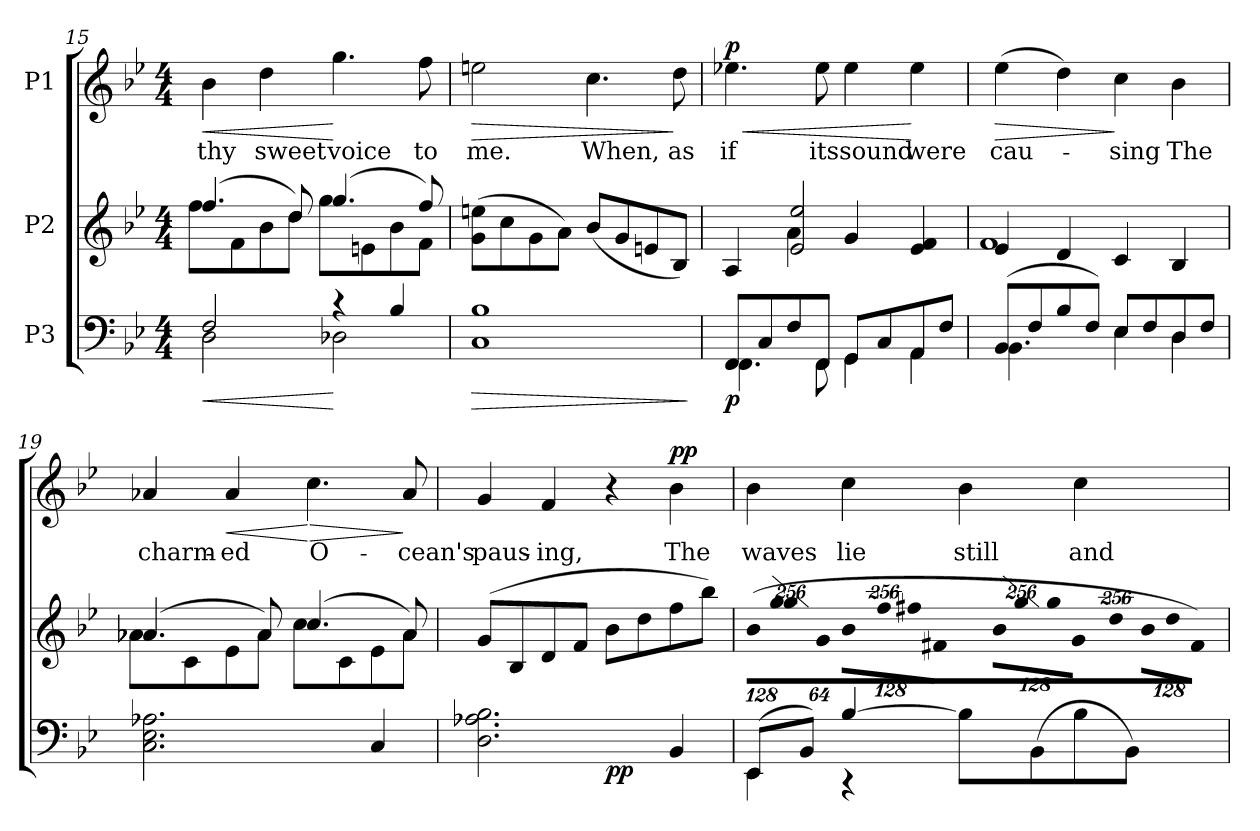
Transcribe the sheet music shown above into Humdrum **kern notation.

**kern	**dynam	**kern	**kern	**text	**dynam
*part3	*part3	*part2	*part1	*part1	*part1
*staff3	*staff3	*staff2	*staff1	*staff1	*staff1
*I"P3	*	*I"P2	*I"P1	*	*
*clefF4	*	*clefG2	*clefG2	*	*
*k[b-e-]	*	*k[b-e-]	*k[b-e-]	*	*
*B-:	*	*B-:	*B-:	*	*
*M4/4	*	*M4/4	*M4/4	*	*
=15	=15	=15	=15	=15	=15
!	!LO:HP:b	!	!	!	!
*^	*	*^	*	*	*
!	!	!	!	!	!	!LO:LY:b:color=#000000	!LO:HP:b
2Fi/	2Di\	<	(4.ffi/	8ffi\L	4b-i\	thy	<
.	.	.	.	8fi\	.	.	.
!	!	!	!	!	!	!LO:LY:b:color=#000000	!
.	.	.	.	8b-i\	4ddi\	sweet	.
.	.	.	8ddi/)	8ddi\J	.	.	.
!	!	!	!	!	!	!LO:LY:b:color=#000000	!
4r	2D-Xi\	[	(4.ggi/	8ggi\L	4.ggi\	voice	[
.	.	.	.	8eni\	.	.	.
4B-i/	.	.	.	8b-i\	.	.	.
!	!	!	!	!	!	!LO:LY:b:color=#000000	!
.	.	.	8ffi/)	8fi\J	8ffi\	to	.
=16	=16	=16	=16	=16	=16	=16	=16
!	!	!LO:HP:b	!	!	!	!	!
*	*	*	*v	*v	*	*	*
*	*	*	*^	*	*	*
!	!	!	!	!	!	!LO:LY:b:color=#000000	!LO:HP:b
*	*	*	*v	*v	*	*	*
1B-i	1Ci	>	(8gi\ 8eeniL	2eeni\	me.	>
.	.	.	8cci\	.	.	.
.	.	.	8gi\	.	.	.
.	.	.	8ai\J)	.	.	.
!	!	!	!	!	!LO:LY:b:color=#000000	!
.	.	.	(8b-i/L	4.cci\	When,	.
.	.	.	8gi/	.	.	.
.	.	.	8eni/	.	.	.
!	!	!	!	!	!LO:LY:b:color=#000000	!
.	.	.	8B-i/J)	8ddi\	as	]
*v	*v	*	*	*	*	*
.	]	.	.	.	.
!!LO:LB:g=z
=17	=17	=17	=17	=17	=17
*^	*	*^	*	*	*
!	!	!	!	!	!	!LO:LY:b:color=#000000	!LO:HP:b
8FFi/L	4.FFi\	p	4Ai/	4ryy	4.ee-Xi\	if	< p
8Ci/	.	.	.	.	.	.	.
8Fi/	.	.	4ai\	2e-i/ 2ee-i	.	.	.
!	!	!	!	!	!	!LO:LY:b:color=#000000	!
8FFi/J	8FFi\	.	.	.	8ee-i\	its	.
!	!	!	!	!	!	!LO:LY:b:color=#000000	!
8GGi/L	4GGi\	.	4gi/	.	4ee-i\	sound	.
8Ci/	.	.	.	.	.	.	.
!	!	!	!	!	!	!LO:LY:b:color=#000000	!
8AAi/	4AAi\	.	4e-i/ 4fi	4ryy	4ee-i\	were	[
8Fi/J	.	.	.	.	.	.	.
=18	=18	=18	=18	=18	=18	=18	=18
!	!	!	!	!	!	!LO:LY:b:color=#000000	!LO:HP:b
(8BB-i/L	4.BB-i\	.	4e-i/	1fi	(4ee-i\	cau-	>
8Fi/	.	.	.	.	.	.	.
8B-i/	.	.	4di/	.	4ddi\)	.	.
8Fi/J)	8ryy	.	.	.	.	.	.
!	!	!	!	!	!	!LO:LY:b:color=#000000	!
8E-i/L	4E-i\	.	4ci/	.	4cci\	-sing	]
8Fi/	.	.	.	.	.	.	.
!	!	!	!	!	!	!LO:LY:b:color=#000000	!
8Di/	4Di\	.	4B-i/	.	4b-i\	The	.
8Fi/J	.	.	.	.	.	.	.
*v	*v	*	*	*	*	*	*
=19	=19	=19	=19	=19	=19	=19
!	!	!	!	!	!LO:LY:b:color=#000000	!
2.Ci\ 2.E-i 2.A-Xi	.	(4.a-Xi/	8a-i\L	4a-Xi/	charm-	.
.	.	.	8ci\	.	.	.
!	!	!	!	!	!LO:LY:b:color=#000000	!LO:HP:b
.	.	.	8e-i\	4a-i/	-ed	<
.	.	8a-i/)	8a-i\J	.	.	.
!	!	!	!	!	!LO:LY:b:color=#000000	!LO:HP:n=1:b
.	.	(4.cci/	8cci\L	4.cci\	O-	[ >
.	.	.	8ci\	.	.	.
4Ci/	.	.	8e-i\	.	.	.
!	!	!	!	!	!LO:LY:b:color=#000000	!
.	.	8a-i/)	8a-i\J	8a-i/	-cean's	]
*	*	*v	*v	*	*	*
!!LO:LB:g=z
=20	=20	=20	=20	=20	=20
*	*	*^	*	*	*
!	!	!	!	!	!LO:LY:b:color=#000000	!
*^	*	*v	*v	*	*	*
2.Di\ 2.A-Xi 2.B-i	2ryy	.	(8gi/L	4gi/	paus-	.
.	.	.	8B-i/	.	.	.
!	!	!	!	!	!LO:LY:b:color=#000000	!
.	.	.	8di/	4fi/	-ing,	.
.	.	.	8fi/J	.	.	.
.	2ryy	pp	8b-i\L	4r	.	.
.	.	.	8ddi\	.	.	.
!	!	!	!	!	!LO:LY:b:color=#000000	!
4BB-i/	.	.	8ffi\	4b-i\	The	pp
.	.	.	8bb-i\J)	.	.	.
=21	=21	=21	=21	=21	=21	=21
*	*	*	*^	*	*	*
*	*	*	*	*Xbrackettup	*	*	*
!	!	!	!	!LO:N:vis=8	!	!	!
!	!	!	!	!	!	!LO:LY:b:color=#000000	!
(8EE-i/L	4EE-i\	.	16ryy	(1024%85b-i\L	4b-i\	waves	.
.	.	.	64ryy	.	.	.	.
.	.	.	256ryy	.	.	.	.
.	.	.	1024ryy	.	.	.	.
!	!	!	!LO:N:vis=4	!LO:N:vis=8	!	!	!
.	.	.	1024%171ggi/	1024%85ggi\	.	.	.
8BB-i/J)	.	.	.	.	.	.	.
!	!	!	!	!LO:N:vis=8	!	!	!
.	.	.	.	512%43gi\J	.	.	.
!	!	!	!	!LO:N:vis=8	!	!	!
!	!	!	!	!	!	!LO:LY:b:color=#000000	!
[4B-i/	4r	.	16ryy	1024%85b-i\L	4cci\	lie	.
.	.	.	64ryy	.	.	.	.
.	.	.	256ryy	.	.	.	.
.	.	.	1024ryy	.	.	.	.
!	!	!	!LO:N:vis=4	!LO:N:vis=8	!	!	!
.	.	.	1024%171ffi/	1024%85ff#Xi\	.	.	.
!	!	!	!	!LO:N:vis=8	!	!	!
.	.	.	.	512%43f#Xi\J	.	.	.
!	!	!	!	!LO:N:vis=8	!	!	!
!	!	!	!	!	!	!LO:LY:b:color=#000000	!
8B-i\L]	2ryy	.	16ryy	1024%85b-i\L	4b-i\	still	.
.	.	.	64ryy	.	.	.	.
.	.	.	256ryy	.	.	.	.
.	.	.	1024ryy	.	.	.	.
!	!	!	!LO:N:vis=4	!LO:N:vis=8	!	!	!
.	.	.	1024%171ggi/	1024%85ggi\	.	.	.
(8BB-i\	.	.	.	.	.	.	.
!	!	!	!	!LO:N:vis=8	!	!	!
.	.	.	.	512%43gi\J	.	.	.
!	!	!	!	!LO:N:vis=8	!	!	!
!	!	!	!	!	!	!LO:LY:b:color=#000000	!
8B-i\	.	.	16ryy	1024%85b-i\L	4cci\	and	.
.	.	.	64ryy	.	.	.	.
.	.	.	256ryy	.	.	.	.
.	.	.	1024ryy	.	.	.	.
!	!	!	!LO:N:vis=4	!LO:N:vis=8	!	!	!
.	.	.	1024%171ddi/	1024%85ddi\	.	.	.
8BB-i\J)	.	.	.	.	.	.	.
!	!	!	!	!LO:N:vis=8	!	!	!
.	.	.	.	512%43f#i\J)	.	.	.
*v	*v	*	*	*	*	*	*
*	*	*v	*v	*	*	*
=	=	=	=	=	=
*-	*-	*-	*-	*-	*-
